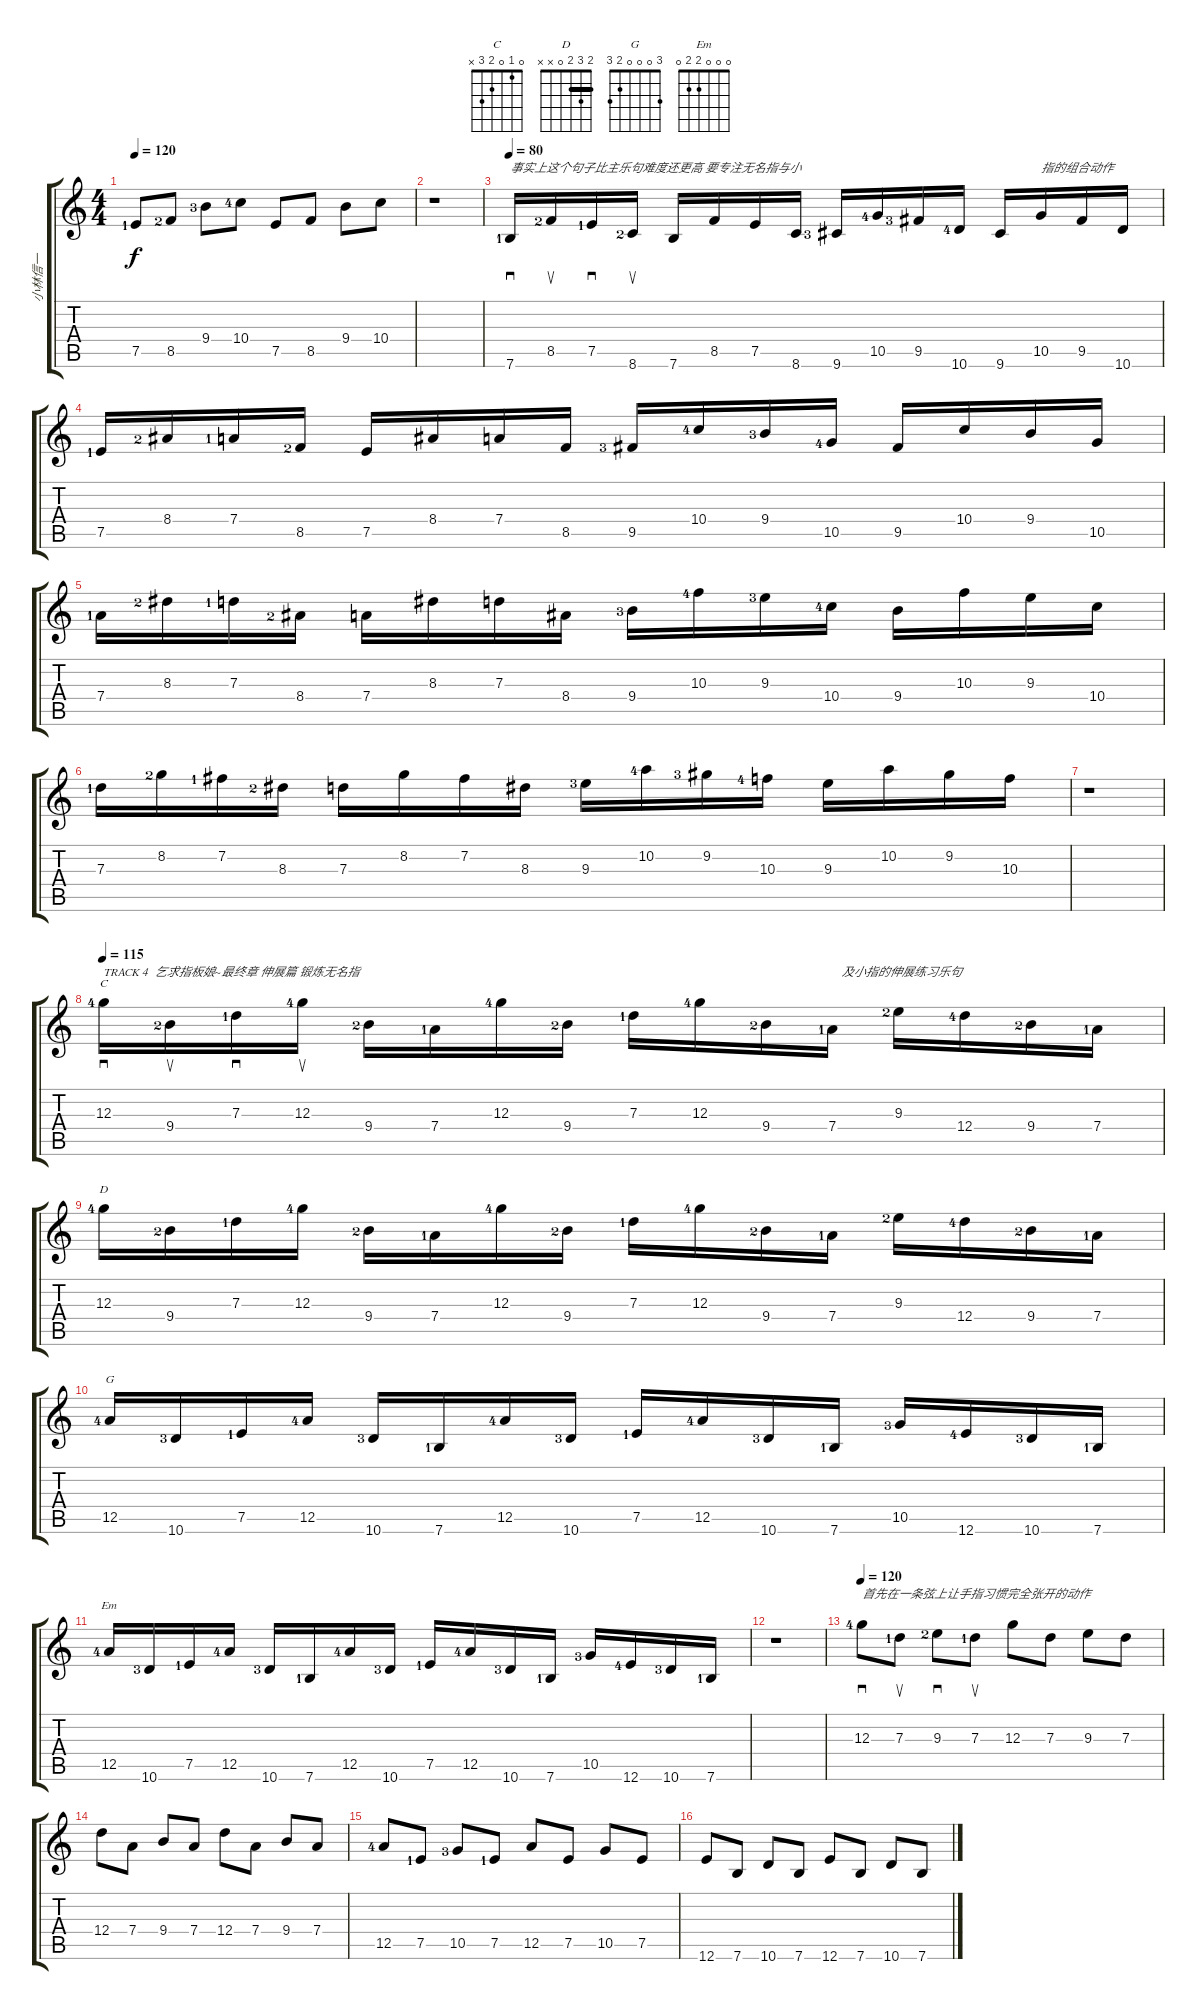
\track ("小林信一" "小林信一") {instrument overdrivenguitar}
\staff {score tabs}
\tuning (E4 B3 G3 D3 A2 E2) {hide}
\chord ("C" 0 1 0 2 3 x)
\chord ("D" 2 3 2 0 x x) {barre 2}
\chord ("G" 3 0 0 0 2 3)
\chord ("Em" 0 0 0 2 2 0)
\ts (4 4)
\tempo 120
\clef g2
\ks c
7.5{lf 2}.8{dy f} 8.5{lf 3}.8 9.4{lf 4}.8 10.4{lf 5}.8 7.5.8 8.5.8 9.4.8 10.4.8 |
r.1 |
\tempo 80
7.6{lf 2}.16{sd txt "事实上这个句子比主乐句难度还更高 要专注无名指与小"} 8.5{lf 3}.16{su} 7.5{lf 2}.16{sd} 8.6{lf 3}.16{su} 7.6.16 8.5.16 7.5.16 8.6.16 9.6{lf 4}.16 10.5{lf 5}.16 9.5{lf 4}.16 10.6{lf 5}.16 9.6.16 10.5.16{txt "指的组合动作"} 9.5.16 10.6.16 |
7.5{lf 2}.16 8.4{lf 3}.16 7.4{lf 2}.16 8.5{lf 3}.16 7.5.16 8.4.16 7.4.16 8.5.16 9.5{lf 4}.16 10.4{lf 5}.16 9.4{lf 4}.16 10.5{lf 5}.16 9.5.16 10.4.16 9.4.16 10.5.16 |
7.4{lf 2}.16 8.3{lf 3}.16 7.3{lf 2}.16 8.4{lf 3}.16 7.4.16 8.3.16 7.3.16 8.4.16 9.4{lf 4}.16 10.3{lf 5}.16 9.3{lf 4}.16 10.4{lf 5}.16 9.4.16 10.3.16 9.3.16 10.4.16 |
7.3{lf 2}.16 8.2{lf 3}.16 7.2{lf 2}.16 8.3{lf 3}.16 7.3.16 8.2.16 7.2.16 8.3.16 9.3{lf 4}.16 10.2{lf 5}.16 9.2{lf 4}.16 10.3{lf 5}.16 9.3.16 10.2.16 9.2.16 10.3.16 |
r.1 |
\tempo 115
12.3{lf 5}.16{sd ch "C" txt "TRACK 4  乞求指板娘~最终章 伸展篇 锻炼无名指"} 9.4{lf 3}.16{su} 7.3{lf 2}.16{sd} 12.3{lf 5}.16{su} 9.4{lf 3}.16 7.4{lf 2}.16 12.3{lf 5}.16 9.4{lf 3}.16 7.3{lf 2}.16 12.3{lf 5}.16 9.4{lf 3}.16 7.4{lf 2}.16{txt "   及小指的伸展练习乐句"} 9.3{lf 3}.16 12.4{lf 5}.16 9.4{lf 3}.16 7.4{lf 2}.16 |
12.3{lf 5}.16{ch "D"} 9.4{lf 3}.16 7.3{lf 2}.16 12.3{lf 5}.16 9.4{lf 3}.16 7.4{lf 2}.16 12.3{lf 5}.16 9.4{lf 3}.16 7.3{lf 2}.16 12.3{lf 5}.16 9.4{lf 3}.16 7.4{lf 2}.16 9.3{lf 3}.16 12.4{lf 5}.16 9.4{lf 3}.16 7.4{lf 2}.16 |
12.5{lf 5}.16{ch "G"} 10.6{lf 4}.16 7.5{lf 2}.16 12.5{lf 5}.16 10.6{lf 4}.16 7.6{lf 2}.16 12.5{lf 5}.16 10.6{lf 4}.16 7.5{lf 2}.16 12.5{lf 5}.16 10.6{lf 4}.16 7.6{lf 2}.16 10.5{lf 4}.16 12.6{lf 5}.16 10.6{lf 4}.16 7.6{lf 2}.16 |
12.5{lf 5}.16{ch "Em"} 10.6{lf 4}.16 7.5{lf 2}.16 12.5{lf 5}.16 10.6{lf 4}.16 7.6{lf 2}.16 12.5{lf 5}.16 10.6{lf 4}.16 7.5{lf 2}.16 12.5{lf 5}.16 10.6{lf 4}.16 7.6{lf 2}.16 10.5{lf 4}.16 12.6{lf 5}.16 10.6{lf 4}.16 7.6{lf 2}.16 |
r.1 |
\tempo 120
12.3{lf 5}.8{sd txt "首先在一条弦上让手指习惯完全张开的动作"} 7.3{lf 2}.8{su} 9.3{lf 3}.8{sd} 7.3{lf 2}.8{su} 12.3.8 7.3.8 9.3.8 7.3.8 |
12.4.8 7.4.8 9.4.8 7.4.8 12.4.8 7.4.8 9.4.8 7.4.8 |
12.5{lf 5}.8 7.5{lf 2}.8 10.5{lf 4}.8 7.5{lf 2}.8 12.5.8 7.5.8 10.5.8 7.5.8 |
12.6.8 7.6.8 10.6.8 7.6.8 12.6.8 7.6.8 10.6.8 7.6.8
